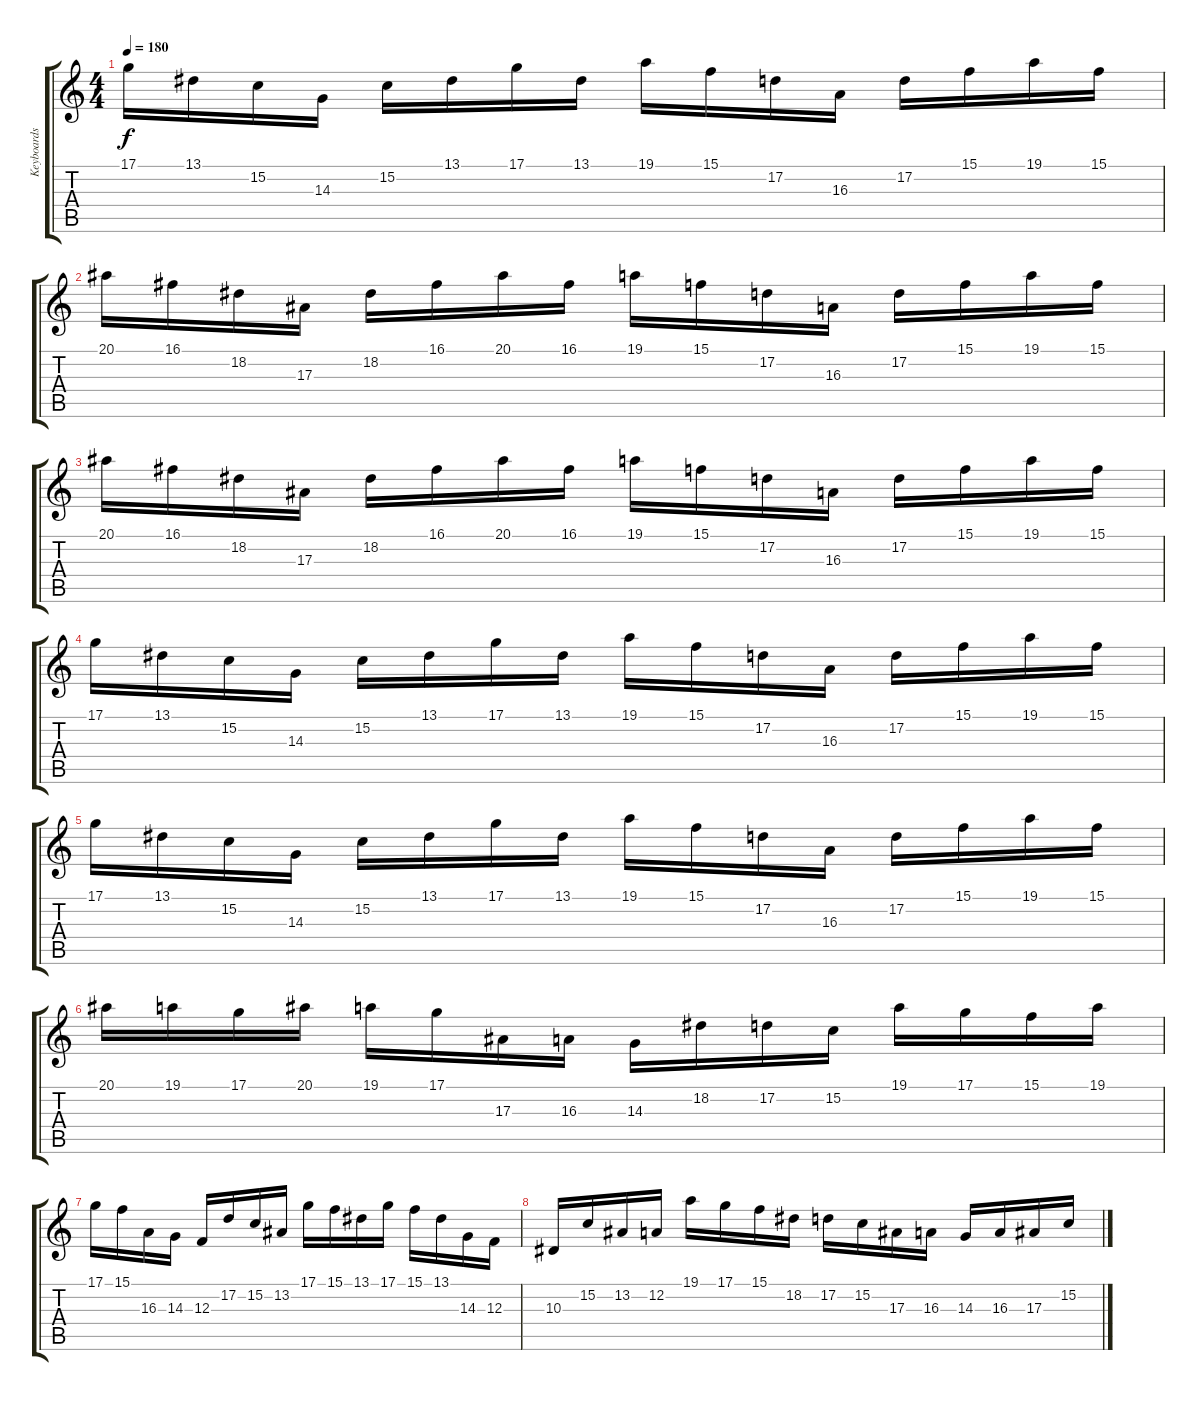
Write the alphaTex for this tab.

\track ("Keyboards" "Keyboards") {instrument harpsichord}
\staff {score tabs}
\tuning (D4 A3 F3 C3 G2 D2) {hide}
\ts (4 4)
\tempo 180
\clef g2
\ks c
17.1.16{dy f} 13.1.16 15.2.16 14.3.16 15.2.16 13.1.16 17.1.16 13.1.16 19.1.16 15.1.16 17.2.16 16.3.16 17.2.16 15.1.16 19.1.16 15.1.16 |
20.1.16 16.1.16 18.2.16 17.3.16 18.2.16 16.1.16 20.1.16 16.1.16 19.1.16 15.1.16 17.2.16 16.3.16 17.2.16 15.1.16 19.1.16 15.1.16 |
20.1.16 16.1.16 18.2.16 17.3.16 18.2.16 16.1.16 20.1.16 16.1.16 19.1.16 15.1.16 17.2.16 16.3.16 17.2.16 15.1.16 19.1.16 15.1.16 |
17.1.16 13.1.16 15.2.16 14.3.16 15.2.16 13.1.16 17.1.16 13.1.16 19.1.16 15.1.16 17.2.16 16.3.16 17.2.16 15.1.16 19.1.16 15.1.16 |
17.1.16 13.1.16 15.2.16 14.3.16 15.2.16 13.1.16 17.1.16 13.1.16 19.1.16 15.1.16 17.2.16 16.3.16 17.2.16 15.1.16 19.1.16 15.1.16 |
20.1.16 19.1.16 17.1.16 20.1.16 19.1.16 17.1.16 17.3.16 16.3.16 14.3.16 18.2.16 17.2.16 15.2.16 19.1.16 17.1.16 15.1.16 19.1.16 |
17.1.16 15.1.16 16.3.16 14.3.16 12.3.16 17.2.16 15.2.16 13.2.16 17.1.16 15.1.16 13.1.16 17.1.16 15.1.16 13.1.16 14.3.16 12.3.16 |
10.3.16 15.2.16 13.2.16 12.2.16 19.1.16 17.1.16 15.1.16 18.2.16 17.2.16 15.2.16 17.3.16 16.3.16 14.3.16 16.3.16 17.3.16 15.2.16
